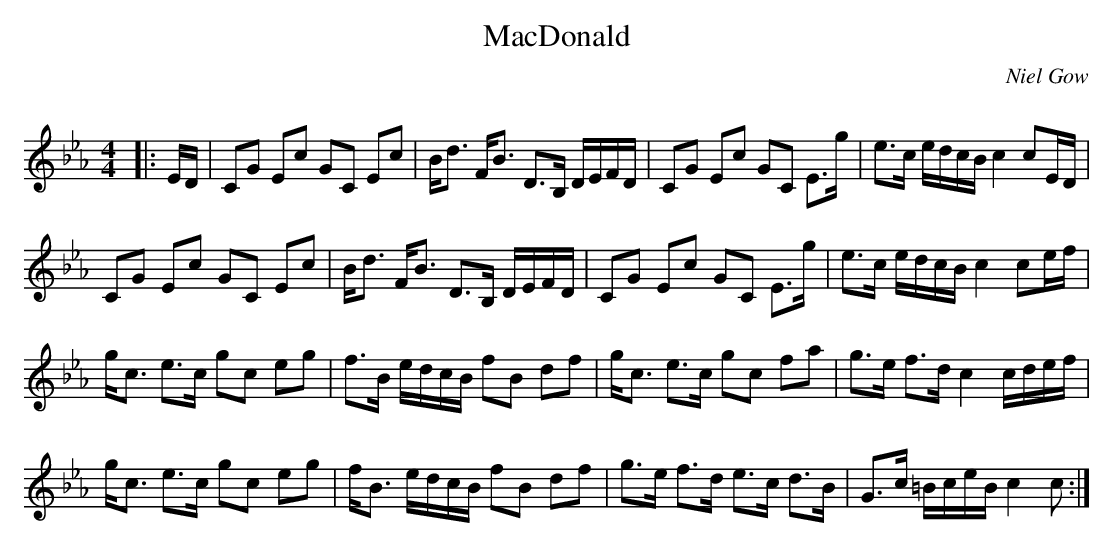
X:1
T: MacDonald
C:Niel Gow
Q: 128
K:Cm
M:4/4
L:1/16
|:ED|C2G2 E2c2 G2C2 E2c2|Bd3 FB3 D3B, DEFD|C2G2 E2c2 G2C2 E3g|e3c edcB c4 c2ED|
C2G2 E2c2 G2C2 E2c2|Bd3 FB3 D3B, DEFD|C2G2 E2c2 G2C2 E3g|e3c edcB c4 c2ef|
gc3 e3c g2c2 e2g2|f3B edcB f2B2 d2f2|gc3 e3c g2c2 f2a2|g3e f3d c4 cdef|
gc3 e3c g2c2 e2g2|fB3 edcB f2B2 d2f2|g3e f3d e3c d3B|G3c =BceB c4 c2:|
